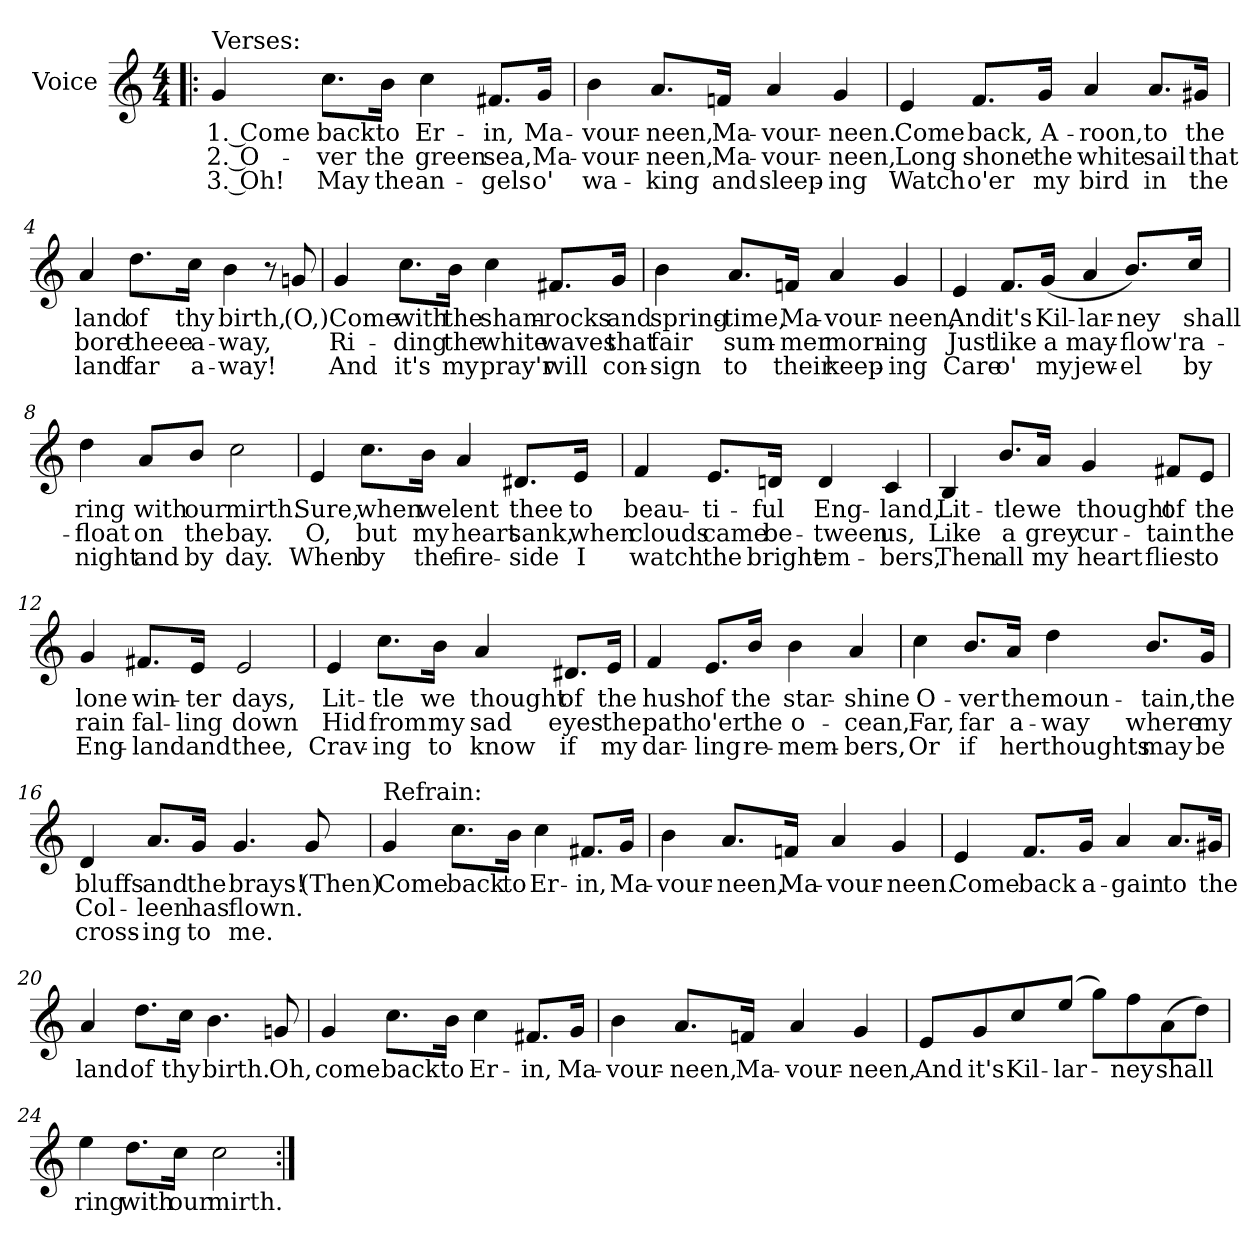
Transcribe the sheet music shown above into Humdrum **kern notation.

**kern	**text	**text	**text
*part1	*part1	*part1	*part1
*staff1	*staff1	*staff1	*staff1
*I"Voice	*	*	*
*I'Vo.	*	*	*
*clefG2	*	*	*
*k[]	*	*	*
*C:	*	*	*
*M4/4	*	*	*
=1!|:	=1!|:	=1!|:	=1!|:
!LO:TX:a:t=Verses&colon;	!	!	!
4g/	1. Come	2. O-	3. Oh!
8.cc\L	back	-ver	May
16b\Jk	to	the	the
4cc\	Er-	green	an-
8.f#X/L	-in,	sea,	-gels
16g/Jk	Ma-	Ma-	o'
=2	=2	=2	=2
4b\	-vour-	-vour-	wa-
8.a/L	-neen,	-neen,	-king
16fn/Jk	Ma-	Ma-	and
4a/	-vour-	-vour-	sleep-
4g/	-neen.	-neen,	-ing
!!LO:LB:g=z
=3	=3	=3	=3
4e/	Come	Long	Watch
8.f/L	back,	shone	o'er
16g/Jk	A-	the	my
4a/	-roon,	white	bird
8.a/L	to	sail	in
16g#X/Jk	the	that	the
=4	=4	=4	=4
4a/	land	bore	land
8.dd\L	of	theee	far
16cc\Jk	thy	a-	a-
4b\	birth,	-way,	-way!
8r	.	.	.
8gn/	(O,)	.	.
=5	=5	=5	=5
4g/	Come	-Ri-	And
8.cc\L	with	-ding	it's
16b\Jk	the	the	my
4cc\	sham-	white	pray'r
8.f#X/L	-rocks	waves	will
16g/Jk	and	that	con-
!!LO:LB:g=z
=6	=6	=6	=6
4b\	spring-	fair	-sign
8.a/L	-time,	sum-	to
16fn/Jk	Ma-	-mer	their
4a/	-vour-	morn-	keep-
4g/	-neen,	-ing	-ing
=7	=7	=7	=7
4e/	And	Just	Care
8.f/L	it's	like	o'
(16g/Jk	Kil-	a	my
4a/	-lar-	may-	jew-
8.b/L)	-ney	-flow'r	-el
16cc/Jk	shall	a-	by
=8	=8	=8	=8
4dd\	ring	-float	night
8a/L	with	on	and
8b/J	our	the	by
2cc\	mirth.	bay.	day.
!!LO:LB:g=z
=9	=9	=9	=9
4e/	Sure,	O,	When
8.cc\L	when	but	by
16b\Jk	we	my	the
4a/	lent	heart	fire-
8.d#X/L	thee	sank,	-side
16e/Jk	to	when	I
=10	=10	=10	=10
4f/	beau-	clouds	watch
8.e/L	-ti-	came	the
16dn/Jk	-ful	be-	bright
4d/	Eng-	-tween	em-
4c/	-land,	us,	-bers,
!!LO:LB:g=z
=11	=11	=11	=11
4B/	Lit-	Like	Then
8.b/L	-tle	a	all
16a/Jk	we	grey	my
4g/	thought	cur-	heart
8f#X/L	of	-tain	flies
8e/J	the	the	to
=12	=12	=12	=12
4g/	lone	rain	Eng-
8.f#X/L	win-	fal-	-land
16e/Jk	-ter	-ling	and
2e/	days,	down	thee,
=13	=13	=13	=13
4e/	Lit-	Hid	Crav-
8.cc\L	-tle	from	-ing
16b\Jk	we	my	to
4a/	thought	sad	know
8.d#X/L	of	eyes	if
16e/Jk	the	the	my
!!LO:LB:g=z
=14	=14	=14	=14
4f/	hush	path	dar-
8.e/L	of	o'er	-ling
16b/Jk	the	the	re-
4b\	star-	o-	-mem-
4a/	-shine	-cean,	-bers,
=15	=15	=15	=15
4cc\	O-	Far,	Or
8.b/L	-ver	far	if
16a/Jk	the	a-	her
4dd\	moun-	-way	thoughts
8.b/L	-tain,	where	may
16g/Jk	the	my	be
=16	=16	=16	=16
4d/	bluffs	Col-	cross-
8.a/L	and	-leen	-ing
16g/Jk	the	has	to
4.g/	brays!	flown.	me.
8g/	(Then)	.	.
!!LO:PB:g=z
=17	=17	=17	=17
!LO:TX:a:t=Refrain&colon;	!	!	!
4g/	Come	.	.
8.cc\L	back	.	.
16b\Jk	to	.	.
4cc\	Er-	.	.
8.f#X/L	-in,	.	.
16g/Jk	Ma-	.	.
=18	=18	=18	=18
4b\	-vour-	.	.
8.a/L	-neen,	.	.
16fn/Jk	Ma-	.	.
4a/	-vour-	.	.
4g/	-neen.	.	.
=19	=19	=19	=19
4e/	Come	.	.
8.f/L	back	.	.
16g/Jk	a-	.	.
4a/	-gain	.	.
8.a/L	to	.	.
16g#X/Jk	the	.	.
!!LO:LB:g=z
=20	=20	=20	=20
4a/	land	.	.
8.dd\L	of	.	.
16cc\Jk	thy	.	.
4.b\	birth.	.	.
8gn/	Oh,	.	.
=21	=21	=21	=21
4g/	come	.	.
8.cc\L	back	.	.
16b\Jk	to	.	.
4cc\	Er-	.	.
8.f#X/L	-in,	.	.
16g/Jk	Ma-	.	.
=22	=22	=22	=22
4b\	-vour-	.	.
8.a/L	-neen,	.	.
16fn/Jk	Ma-	.	.
4a/	-vour-	.	.
4g/	-neen,	.	.
!!LO:LB:g=z
=23	=23	=23	=23
8e/L	And	.	.
8g/	it's	.	.
8cc/	Kil-	.	.
(8ee/J	-lar-	.	.
8gg\L)	.	.	.
8ff\	-ney	.	.
(8a\	shall	.	.
8dd\J)	.	.	.
=24	=24	=24	=24
4ee\	ring	.	.
8.dd\L	with	.	.
16cc\Jk	our	.	.
2cc\	mirth.	.	.
=:|!	=:|!	=:|!	=:|!
*-	*-	*-	*-
